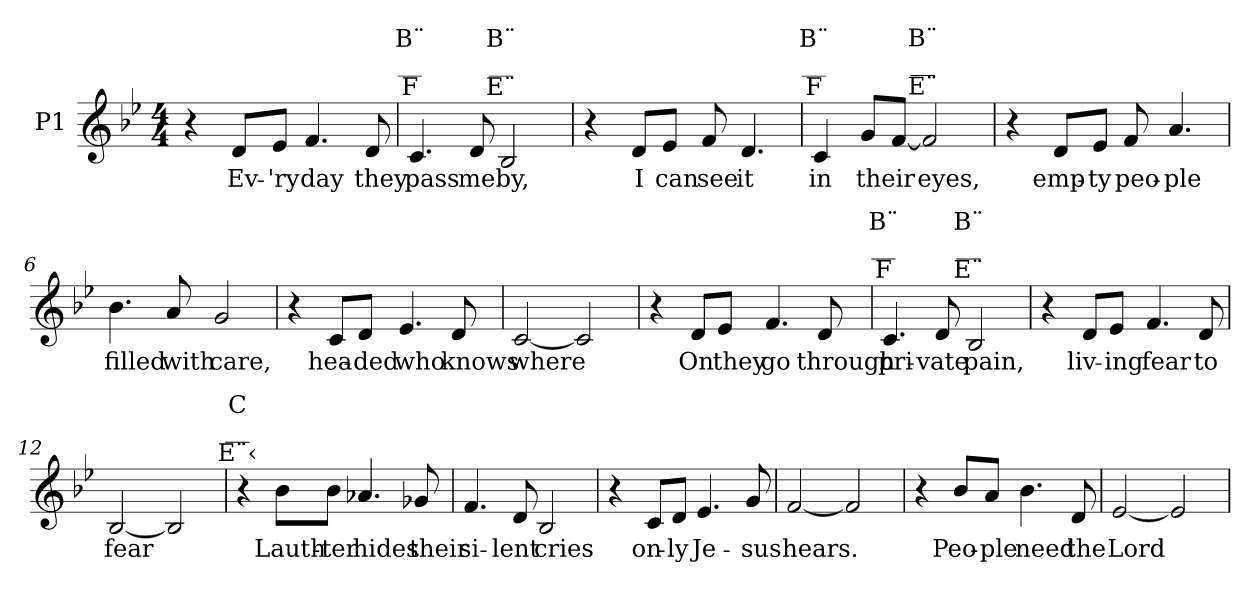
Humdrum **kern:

**kern	**text
*part1	*part1
*staff1	*staff1
*I"P1	*
!!LO:PB:g=z
*clefG2	*
*k[b-e-]	*
*B-:	*
*M4/4	*
=1	=1
4r	.
!	!LO:LY:b:color=#000000
8di/L	Ev-
!	!LO:LY:b:color=#000000
8e-i/J	-'ry
!	!LO:LY:b:color=#000000
4.fi/	day
!	!LO:LY:b:color=#000000
8di/	they
=2	=2
!LO:TX:a:cj:t=F	!
!LO:TX:a:cj:t=__	!
!LO:TX:a:cj:t=B¨	!
!	!LO:LY:b:color=#000000
4.ci/	pass
!	!LO:LY:b:color=#000000
8di/	me
!LO:TX:a:cj:t=E¨	!
!LO:TX:a:cj:t=__	!
!LO:TX:a:cj:t=B¨	!
!	!LO:LY:b:color=#000000
2B-i/	by,
=3	=3
4r	.
!	!LO:LY:b:color=#000000
8di/L	I
!	!LO:LY:b:color=#000000
8e-i/J	can
!	!LO:LY:b:color=#000000
8fi/	see
!	!LO:LY:b:color=#000000
4.di/	it
=4	=4
!LO:TX:a:cj:t=F	!
!LO:TX:a:cj:t=__	!
!LO:TX:a:cj:t=B¨	!
!	!LO:LY:b:color=#000000
4ci/	in
!	!LO:LY:b:color=#000000
8gi/L	their
[<8fi/J	.
!LO:TX:a:cj:t=E¨	!
!LO:TX:a:cj:t=__	!
!LO:TX:a:cj:t=B¨	!
!	!LO:LY:b:color=#000000
2fi/]	eyes,
=5	=5
4r	.
!	!LO:LY:b:color=#000000
8di/L	emp-
!	!LO:LY:b:color=#000000
8e-i/J	-ty
!	!LO:LY:b:color=#000000
8fi/	peo-
!	!LO:LY:b:color=#000000
4.ai/	-ple
!!LO:LB:g=z
=6	=6
!	!LO:LY:b:color=#000000
4.b-i\	filled
!	!LO:LY:b:color=#000000
8ai/	with
!	!LO:LY:b:color=#000000
2gi/	care,
=7	=7
4r	.
!	!LO:LY:b:color=#000000
8ci/L	hea-
!	!LO:LY:b:color=#000000
8di/J	-ded
!	!LO:LY:b:color=#000000
4.e-i/	who
!	!LO:LY:b:color=#000000
8di/	knows
=8	=8
!	!LO:LY:b:color=#000000
[<2ci/	where
2ci/]	.
=9	=9
4r	.
!	!LO:LY:b:color=#000000
8di/L	On
!	!LO:LY:b:color=#000000
8e-i/J	they
!	!LO:LY:b:color=#000000
4.fi/	go
!	!LO:LY:b:color=#000000
8di/	through
=10	=10
!LO:TX:a:cj:t=F	!
!LO:TX:a:cj:t=__	!
!LO:TX:a:cj:t=B¨	!
!	!LO:LY:b:color=#000000
4.ci/	pri-
!	!LO:LY:b:color=#000000
8di/	-vate
!LO:TX:a:cj:t=E¨	!
!LO:TX:a:cj:t=__	!
!LO:TX:a:cj:t=B¨	!
!	!LO:LY:b:color=#000000
2B-i/	pain,
!!LO:LB:g=z
=11	=11
4r	.
!	!LO:LY:b:color=#000000
8di/L	liv-
!	!LO:LY:b:color=#000000
8e-i/J	-ing
!	!LO:LY:b:color=#000000
4.fi/	fear
!	!LO:LY:b:color=#000000
8di/	to
=12	=12
!	!LO:LY:b:color=#000000
[<2B-i/	fear
2B-i/]	.
=13	=13
!LO:TX:a:cj:t=E¨‹	!
!LO:TX:a:cj:t=__	!
!LO:TX:a:cj:t=C	!
4r	.
!	!LO:LY:b:color=#000000
8b-i\L	Lauth-
!	!LO:LY:b:color=#000000
8b-i\J	-ter
!	!LO:LY:b:color=#000000
4.a-Xi/	hides
!	!LO:LY:b:color=#000000
8g-Xi/	their
=14	=14
!	!LO:LY:b:color=#000000
4.fi/	si-
!	!LO:LY:b:color=#000000
8di/	-lent
!	!LO:LY:b:color=#000000
2B-i/	cries
!!LO:LB:g=z
=15	=15
4r	.
!	!LO:LY:b:color=#000000
8ci/L	on-
!	!LO:LY:b:color=#000000
8di/J	-ly
!	!LO:LY:b:color=#000000
4.e-i/	Je-
!	!LO:LY:b:color=#000000
8gi/	-sus
=16	=16
!	!LO:LY:b:color=#000000
[<2fi/	hears.
2fi/]	.
=17	=17
4r	.
!	!LO:LY:b:color=#000000
8b-i/L	Peo-
!	!LO:LY:b:color=#000000
8ai/J	-ple
!	!LO:LY:b:color=#000000
4.b-i\	need
!	!LO:LY:b:color=#000000
8di/	the
=18	=18
!	!LO:LY:b:color=#000000
[<2e-i/	Lord
2e-i/]	.
=	=
*-	*-
